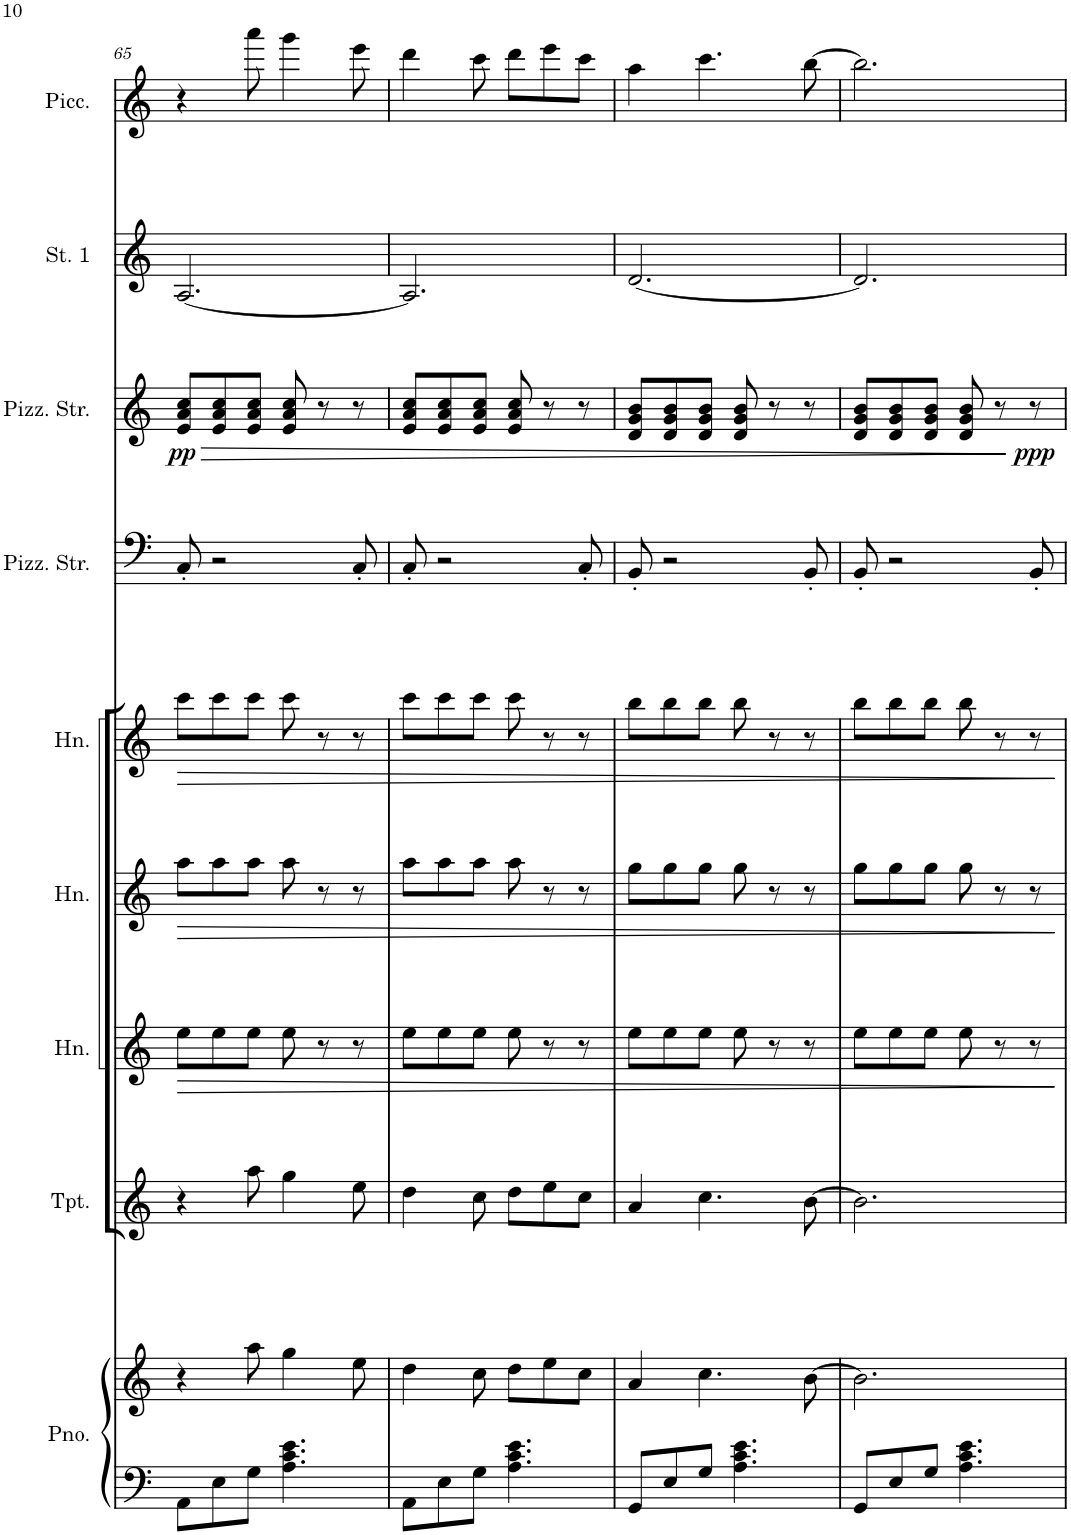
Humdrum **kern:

**kern	**kern	**kern	**kern	**dynam	**kern	**dynam	**kern	**dynam	**kern	**kern	**dynam	**kern	**kern
*part9	*part9	*part8	*part7	*part7	*part6	*part6	*part5	*part5	*part4	*part3	*part3	*part2	*part1
*staff10	*staff9	*staff8	*staff7	*staff7	*staff6	*staff6	*staff5	*staff5	*staff4	*staff3	*staff3	*staff2	*staff1
*I"Piano	*	*I"Trumpet	*I"Horn	*	*I"Horn	*	*I"Horn	*	*I"Pizzicato Strings	*I"Pizzicato Strings	*	*I"Strings 1	*I"Piccolo
*I'Pno.	*	*I'Tpt.	*I'Hn.	*	*I'Hn.	*	*I'Hn.	*	*I'Pizz. Str.	*I'Pizz. Str.	*	*I'St. 1	*I'Picc.
!!LO:PB:g=z
*clefF4	*clefG2	*clefG2	*clefG2	*	*clefG2	*	*clefG2	*	*clefF5	*clefG2	*	*clefG2	*clefG2
*	*	*Trd1c2	*Trd7c12	*	*Trd7c12	*	*Trd7c12	*	*	*	*	*	*Trd-7c-12
*k[]	*k[]	*k[]	*k[]	*	*k[]	*	*k[]	*	*k[]	*k[]	*	*k[]	*k[]
*M6/8	*M6/8	*M6/8	*M6/8	*	*M6/8	*	*M6/8	*	*M6/8	*M6/8	*	*M6/8	*M6/8
=65	=65	=65	=65	=65	=65	=65	=65	=65	=65	=65	=65	=65	=65
!	!	!	!	!LO:HP:b	!	!LO:HP:b	!	!LO:HP:b	!	!	!LO:HP:b	!	!
!	!	!	!	!	!	!	!	!	!	!	!LO:DY:n=1:b	!	!
8AA\L	4r	4r	8ee\L	>	8aa\L	>	8ccc\L	>	8AA'/	8e/ 8a/ 8cc/L	> pp	[2.A/	4r
8E\	.	.	8ee\	.	8aa\	.	8ccc\	.	2r	8e/ 8a/ 8cc/	.	.	.
8G\J	8aa\	8aa\	8ee\J	.	8aa\J	.	8ccc\J	.	.	8e/ 8a/ 8cc/J	.	.	8aaa\
4.A\ 4.c\ 4.e\	4gg\	4gg\	8ee\	.	8aa\	.	8ccc\	.	.	8e/ 8a/ 8cc/	.	.	4ggg\
.	.	.	8r	.	8r	.	8r	.	.	8r	.	.	.
.	8ee\	8ee\	8r	.	8r	.	8r	.	8AA'/	8r	.	.	8eee\
=66	=66	=66	=66	=66	=66	=66	=66	=66	=66	=66	=66	=66	=66
8AA\L	4dd\	4dd\	8ee\L	.	8aa\L	.	8ccc\L	.	8AA'/	8e/ 8a/ 8cc/L	.	2.A/]	4ddd\
8E\	.	.	8ee\	.	8aa\	.	8ccc\	.	2r	8e/ 8a/ 8cc/	.	.	.
8G\J	8cc\	8cc\	8ee\J	.	8aa\J	.	8ccc\J	.	.	8e/ 8a/ 8cc/J	.	.	8ccc\
4.A\ 4.c\ 4.e\	8dd\L	8dd\L	8ee\	.	8aa\	.	8ccc\	.	.	8e/ 8a/ 8cc/	.	.	8ddd\L
.	8ee\	8ee\	8r	.	8r	.	8r	.	.	8r	.	.	8eee\
.	8cc\J	8cc\J	8r	.	8r	.	8r	.	8AA'/	8r	.	.	8ccc\J
=67	=67	=67	=67	=67	=67	=67	=67	=67	=67	=67	=67	=67	=67
8GG/L	4a/	4a/	8ee\L	.	8gg\L	.	8bb\L	.	8GG'/	8d/ 8g/ 8b/L	.	[2.d/	4aa\
8E/	.	.	8ee\	.	8gg\	.	8bb\	.	2r	8d/ 8g/ 8b/	.	.	.
8G/J	4.cc\	4.cc\	8ee\J	.	8gg\J	.	8bb\J	.	.	8d/ 8g/ 8b/J	.	.	4.ccc\
4.A\ 4.c\ 4.e\	.	.	8ee\	.	8gg\	.	8bb\	.	.	8d/ 8g/ 8b/	.	.	.
.	.	.	8r	.	8r	.	8r	.	.	8r	.	.	.
.	[8b\	[8b\	8r	.	8r	.	8r	.	8GG'/	8r	.	.	[8bb\
=68	=68	=68	=68	=68	=68	=68	=68	=68	=68	=68	=68	=68	=68
8GG/L	2.b\]	2.b\]	8ee\L	.	8gg\L	.	8bb\L	.	8GG'/	8d/ 8g/ 8b/L	.	2.d/]	2.bb\]
8E/	.	.	8ee\	.	8gg\	.	8bb\	.	2r	8d/ 8g/ 8b/	.	.	.
8G/J	.	.	8ee\J	.	8gg\J	.	8bb\J	.	.	8d/ 8g/ 8b/J	.	.	.
4.A\ 4.c\ 4.e\	.	.	8ee\	.	8gg\	.	8bb\	.	.	8d/ 8g/ 8b/	.	.	.
.	.	.	8r	.	8r	.	8r	.	.	8r	.	.	.
!	!	!	!	!	!	!	!	!	!	!	!LO:DY:n=1:b	!	!
.	.	.	8r	.	8r	.	8r	.	8GG'/	8r	] ppp	.	.
.	.	.	.	]	.	]	.	]	.	.	.	.	.
=	=	=	=	=	=	=	=	=	=	=	=	=	=
*-	*-	*-	*-	*-	*-	*-	*-	*-	*-	*-	*-	*-	*-
